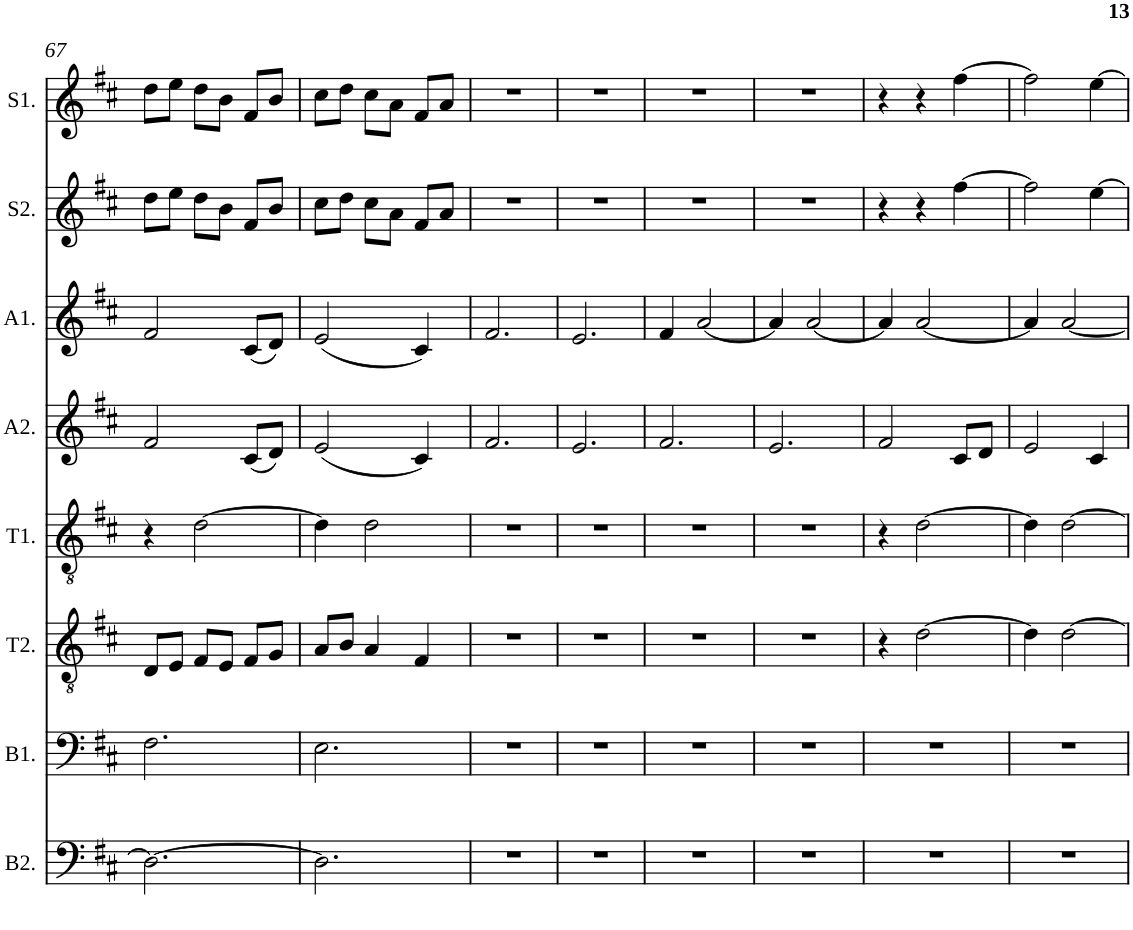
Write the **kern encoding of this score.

**kern	**kern	**kern	**kern	**kern	**kern	**kern	**kern
*part8	*part7	*part6	*part5	*part4	*part3	*part2	*part1
*staff8	*staff7	*staff6	*staff5	*staff4	*staff3	*staff2	*staff1
*I"Bass 2	*I"Bass 1	*I"Tenor 2	*I"Tenor 1	*I"Alto 2	*I"Alto 1	*I"Soprano 2	*I"Soprano 1
*I'B2.	*I'B1.	*I'T2.	*I'T1.	*I'A2.	*I'A1.	*I'S2.	*I'S1.
!!LO:PB:g=z
*clefF4	*clefF4	*clefGv2	*clefGv2	*clefG2	*clefG2	*clefG2	*clefG2
*k[f#c#]	*k[f#c#]	*k[f#c#]	*k[f#c#]	*k[f#c#]	*k[f#c#]	*k[f#c#]	*k[f#c#]
*b:	*b:	*b:	*b:	*b:	*b:	*b:	*b:
*M3/4	*M3/4	*M3/4	*M3/4	*M3/4	*M3/4	*M3/4	*M3/4
=67	=67	=67	=67	=67	=67	=67	=67
2.D\_	2.F#\	8D/L	4r	2f#/	2f#/	8dd\L	8dd\L
.	.	8E/J	.	.	.	8ee\J	8ee\J
.	.	8F#/L	[2d\	.	.	8dd\L	8dd\L
.	.	8E/J	.	.	.	8b\J	8b\J
.	.	8F#/L	.	(<8c#/L	(<8c#/L	8f#/L	8f#/L
.	.	8G/J	.	8d/J)	8d/J)	8b/J	8b/J
=68	=68	=68	=68	=68	=68	=68	=68
2.D\]	2.E\	8A/L	4d\]	(<2e/	(<2e/	8cc#\L	8cc#\L
.	.	8B/J	.	.	.	8dd\J	8dd\J
.	.	4A/	2d\	.	.	8cc#\L	8cc#\L
.	.	.	.	.	.	8a\J	8a\J
.	.	4F#/	.	4c#/)	4c#/)	8f#/L	8f#/L
.	.	.	.	.	.	8a/J	8a/J
=69	=69	=69	=69	=69	=69	=69	=69
2.r	2.r	2.r	2.r	2.f#/	2.f#/	2.r	2.r
=70	=70	=70	=70	=70	=70	=70	=70
2.r	2.r	2.r	2.r	2.e/	2.e/	2.r	2.r
=71	=71	=71	=71	=71	=71	=71	=71
2.r	2.r	2.r	2.r	2.f#/	4f#/	2.r	2.r
.	.	.	.	.	[2a/	.	.
=72	=72	=72	=72	=72	=72	=72	=72
2.r	2.r	2.r	2.r	2.e/	4a/]	2.r	2.r
.	.	.	.	.	[2a/	.	.
=73	=73	=73	=73	=73	=73	=73	=73
2.r	2.r	4r	4r	2f#/	4a/]	4r	4r
.	.	[2d\	[2d\	.	[2a/	4r	4r
.	.	.	.	8c#/L	.	[4ff#\	[4ff#\
.	.	.	.	8d/J	.	.	.
=74	=74	=74	=74	=74	=74	=74	=74
2.r	2.r	4d\]	4d\]	2e/	4a/]	2ff#\]	2ff#\]
.	.	[2d\	[2d\	.	[2a/	.	.
.	.	.	.	4c#/	.	[4ee\	[4ee\
=	=	=	=	=	=	=	=
*-	*-	*-	*-	*-	*-	*-	*-
